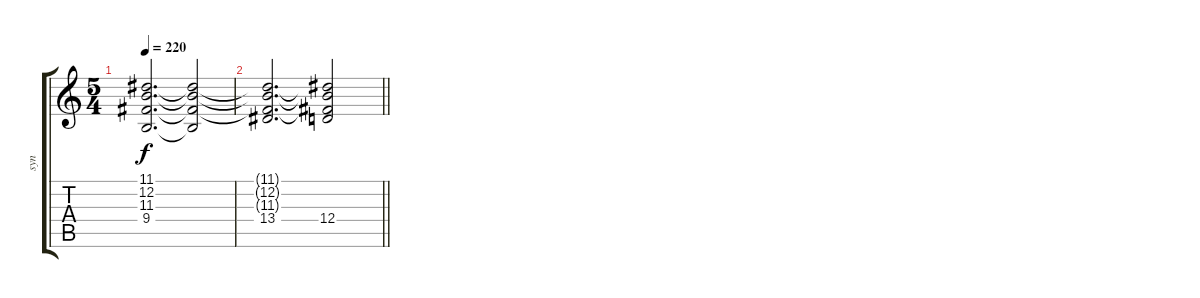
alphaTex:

\track ("syn" "syn") {instrument pad7halo}
\staff {score tabs}
\tuning (E4 B3 G3 D3 A2 E2) {hide}
\ts (5 4)
\tempo 220
\clef g2
\ks c
(11.1 12.2{t} 11.3 9.4{t}).2{d dy f} (11.1{t} 12.2{t} 11.3{t} 9.4{t}).2 |
\barLineRight lightlight
(11.1{t} 12.2{t} 11.3{t} 13.4).2{d} (11.1{t} 12.2{t} 11.3{t} 12.4).2
